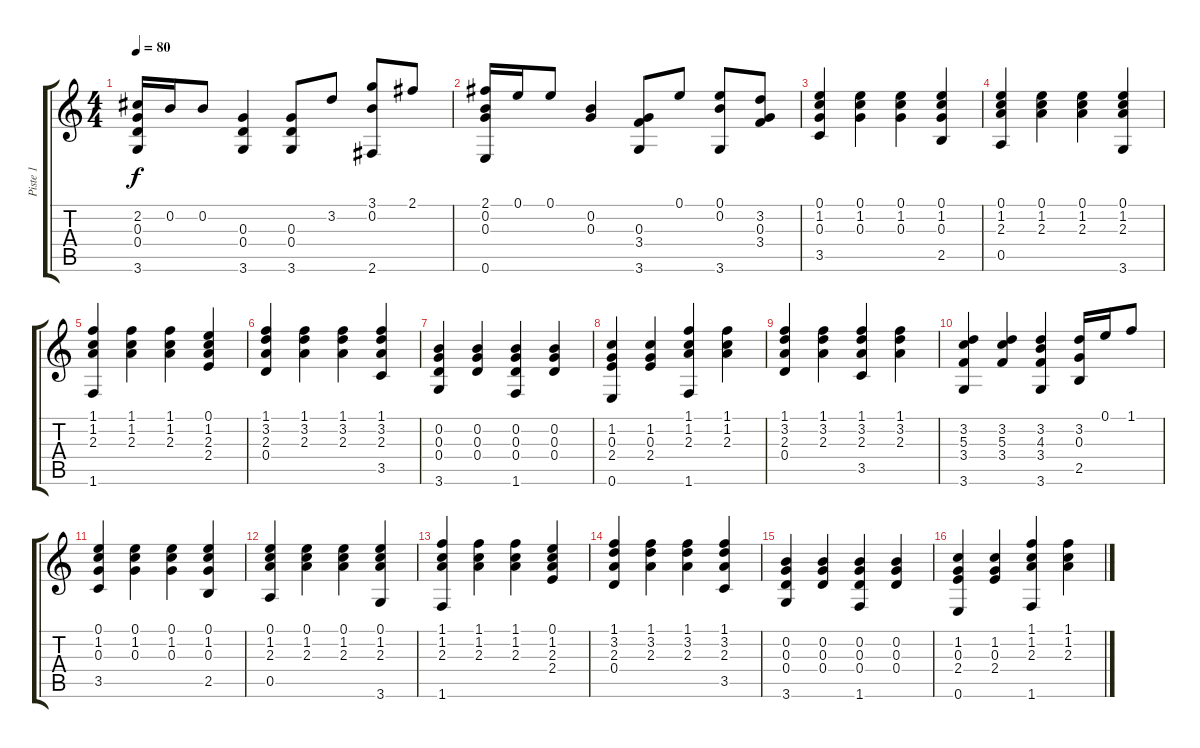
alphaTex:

\track ("Piste 1" "Piste 1") {instrument acousticguitarsteel}
\staff {score tabs}
\tuning (E4 B3 G3 D3 A2 E2) {hide}
\ts (4 4)
\tempo 80
\clef g2
\ks c
(2.2 0.3 0.4 3.6).16{dy f} 0.2.16 0.2.8 (0.3 0.4 3.6).4 (0.3 0.4 3.6).8 3.2.8 (3.1 0.2 2.6).8 2.1.8 |
(2.1 0.2 0.3 0.6).16 0.1.16 0.1.8 (0.2 0.3).4 (0.3 3.4 3.6).8 0.1.8 (0.1 0.2 3.6).8 (3.2 0.3 3.4).8 |
(0.1 1.2 0.3 3.5).4 (0.1 1.2 0.3).4 (0.1 1.2 0.3).4 (0.1 1.2 0.3 2.5).4 |
(0.1 1.2 2.3 0.5).4 (0.1 1.2 2.3).4 (0.1 1.2 2.3).4 (0.1 1.2 2.3 3.6).4 |
(1.1 1.2 2.3 1.6).4 (1.1 1.2 2.3).4 (1.1 1.2 2.3).4 (0.1 1.2 2.3 2.4).4 |
(1.1 3.2 2.3 0.4).4 (1.1 3.2 2.3).4 (1.1 3.2 2.3).4 (1.1 3.2 2.3 3.5).4 |
(0.2 0.3 0.4 3.6).4 (0.2 0.3 0.4).4 (0.2 0.3 0.4 1.6).4 (0.2 0.3 0.4).4 |
(1.2 0.3 2.4 0.6).4 (1.2 0.3 2.4).4 (1.1 1.2 2.3 1.6).4 (1.1 1.2 2.3).4 |
(1.1 3.2 2.3 0.4).4 (1.1 3.2 2.3).4 (1.1 3.2 2.3 3.5).4 (1.1 3.2 2.3).4 |
(3.2 5.3 3.4 3.6).4 (3.2 5.3 3.4).4 (3.2 4.3 3.4 3.6).4 (3.2 0.3 2.5).16 0.1.16 1.1.8 |
(0.1 1.2 0.3 3.5).4 (0.1 1.2 0.3).4 (0.1 1.2 0.3).4 (0.1 1.2 0.3 2.5).4 |
(0.1 1.2 2.3 0.5).4 (0.1 1.2 2.3).4 (0.1 1.2 2.3).4 (0.1 1.2 2.3 3.6).4 |
(1.1 1.2 2.3 1.6).4 (1.1 1.2 2.3).4 (1.1 1.2 2.3).4 (0.1 1.2 2.3 2.4).4 |
(1.1 3.2 2.3 0.4).4 (1.1 3.2 2.3).4 (1.1 3.2 2.3).4 (1.1 3.2 2.3 3.5).4 |
(0.2 0.3 0.4 3.6).4 (0.2 0.3 0.4).4 (0.2 0.3 0.4 1.6).4 (0.2 0.3 0.4).4 |
(1.2 0.3 2.4 0.6).4 (1.2 0.3 2.4).4 (1.1 1.2 2.3 1.6).4 (1.1 1.2 2.3).4
